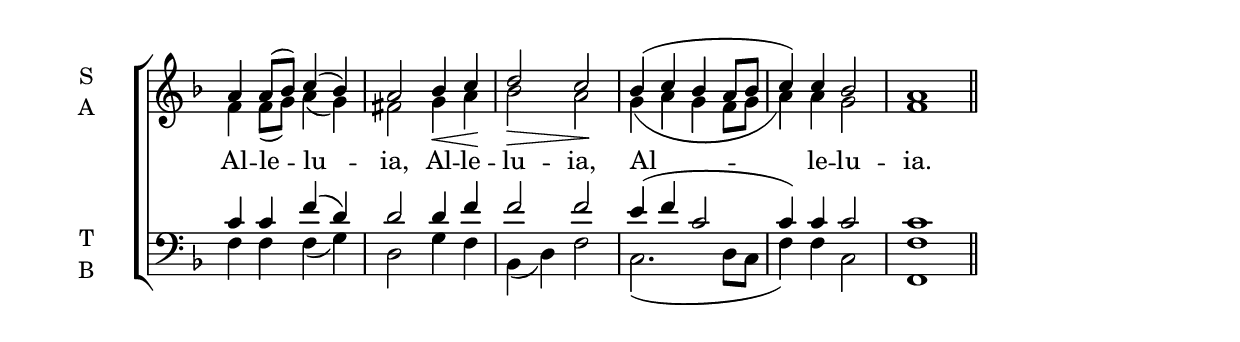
\version "2.18.2"

% Provide an easy way to group a bunch of text together on a breve
% http://lilypond.org/doc/v2.18/Documentation/notation/working-with-ancient-music_002d_002dscenarios-and-solutions
recite = \once \override LyricText.self-alignment-X = #-1


global = {
  \time 4/4
  \key f \major
}

verseOne = \lyricmode {
  Al -- le -- lu -- ia, Al -- le -- lu -- ia, Al -- le -- lu -- ia.
}

soprano = \relative g' {
  \global % Leave these here for key to display
  a4 a8( bes) c4( bes) a2 bes4 \< c \! d2 \> c \! bes4( c bes a8 bes c4) c bes2 a1 \bar "||"
}

alto = \relative g' {
  \global % Leave these here for key to display
  f4 f8( g) a4( g) fis2 g4 a bes2 a g4( a g f8 g a4) a g2 f1
}

tenor = \relative c' {
  \global % Leave these here for key to display
  c4 c f( d) d2 d4 f f2 f e4( f c2( c4)) c c2 c1
}

bass = \relative f {
  \global % Leave these here for key to display
  f4 f f( g) d2 g4 f bes,4( d) f2 c2.( d8 c f4) f c2 <f f,>1
}

\score {
  \new ChoirStaff <<
    \new Staff \with {
      midiInstrument = "choir aahs"
      instrumentName = \markup \center-column { S A }
    } <<
      \new Voice = "soprano" { \voiceOne \soprano }
      \new Voice = "alto" { \voiceTwo \alto }
    >>
    \new Lyrics \with {
      \override VerticalAxisGroup #'staff-affinity = #CENTER
    } \lyricsto "soprano" \verseOne

    \new Staff \with {
      midiInstrument = "choir aahs"
      instrumentName = \markup \center-column { T B }
    } <<
      \clef bass
      \new Voice = "tenor" { \voiceOne \tenor }
      \new Voice = "bass" { \voiceTwo \bass }
    >>
  >>
  \layout {
    \context {
      \Staff
      \remove "Time_signature_engraver"
    }
    \context {
      \Score
      \omit BarNumber
    }
  }
  \midi { \tempo 4 = 120
          \context {
            \Voice
            \remove "Dynamic_performer"
    }
  }
}
